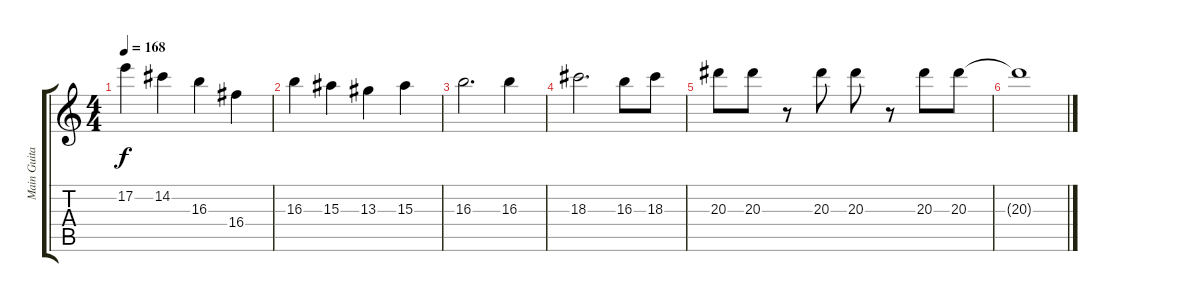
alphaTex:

\track ("Main Guitar" "Main Guita") {instrument overdrivenguitar}
\staff {score tabs}
\tuning (E4 B3 G3 D3 A2 E2) {hide}
\ts (4 4)
\tempo 168
\clef g2
\ks c
17.2.4{dy f} 14.2.4 16.3.4 16.4.4 |
16.3.4 15.3.4 13.3.4 15.3.4 |
16.3.2{d} 16.3.4 |
18.3.2{d} 16.3.8 18.3.8 |
20.3.8 20.3.8 r.8 20.3.8 20.3.8 r.8 20.3.8 20.3.8 |
20.3{t}.1
